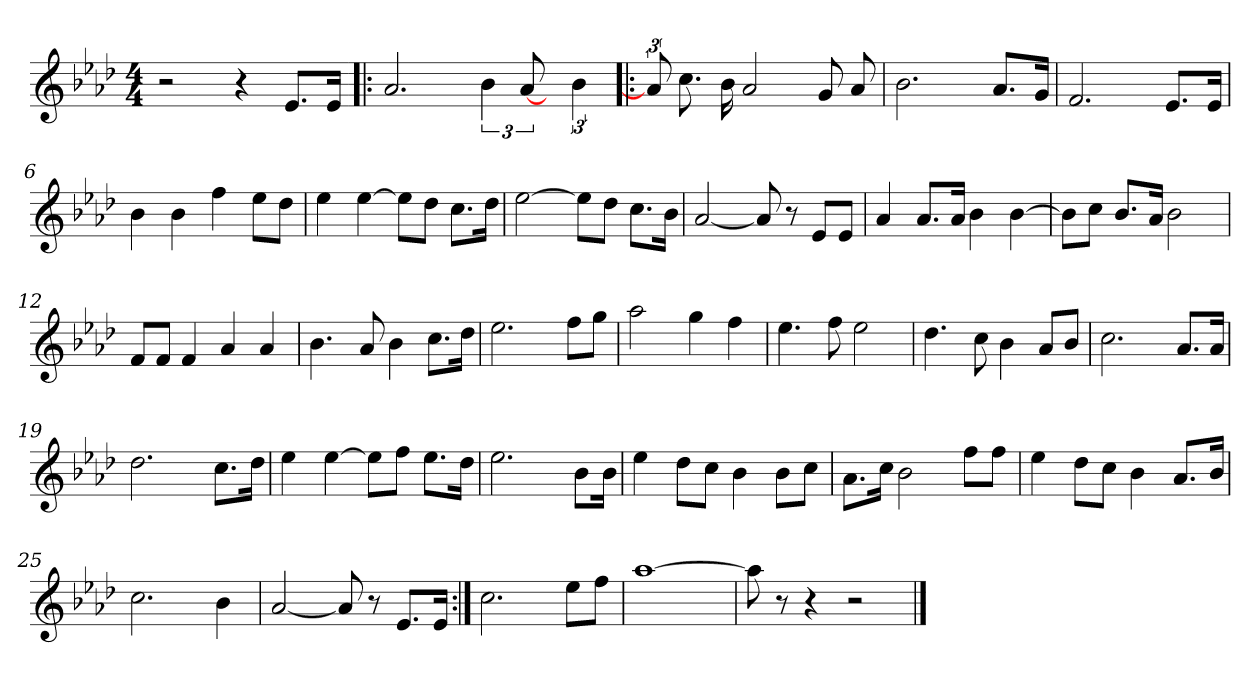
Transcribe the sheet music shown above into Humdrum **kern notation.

**kern
*part1
*staff1
*clefG2
*k[b-e-a-d-]
*A-:
*M4/4
=1
2r
4r
8.e-/L
16e-/Jk
=2|!:
2.a-
6b-
[12a-
12ryy
6b-
=3
12a-]
8.cc
16b-
2a-
8g
8a-
=4
2.b-
8.a-/L
16g/Jk
=5
2.f
8.e-/L
16e-/Jk
=6
4b-
4b-
4ff
8ee-\L
8dd-\J
=7
4ee-
[4ee-
8ee-\L]
8dd-\J
8.cc\L
16dd-\Jk
=8
[2ee-
8ee-\L]
8dd-\J
8.cc\L
16b-\Jk
=9
[2a-
8a-]
8r
8e-/L
8e-/J
=10
4a-
8.a-/L
16a-/Jk
4b-
[4b-
=11
8b-\L]
8cc\J
8.b-/L
16a-/Jk
2b-
=12
8f/L
8f/J
4f
4a-
4a-
=13
4.b-
8a-
4b-
8.cc\L
16dd-\Jk
=14
2.ee-
8ff\L
8gg\J
=15
2aa-
4gg
4ff
=16
4.ee-
8ff
2ee-
=17
4.dd-
8cc
4b-
8a-/L
8b-/J
=18
2.cc
8.a-/L
16a-/Jk
=19
2.dd-
8.cc\L
16dd-\Jk
=20
4ee-
[4ee-
8ee-\L]
8ff\J
8.ee-\L
16dd-\Jk
=21
2.ee-
8b-\L
16b-\Jk
=22
4ee-
8dd-\L
8cc\J
4b-
8b-\L
8cc\J
=23
8.a-\L
16cc\Jk
2b-
8ff\L
8ff\J
=24
4ee-
8dd-\L
8cc\J
4b-
8.a-/L
16b-/Jk
=25
2.cc
4b-
=26
[2a-
8a-]
8r
8.e-/L
16e-/Jk
=27:|!
2.cc
8ee-\L
8ff\J
=28
[1aa-
=29
8aa-]
8r
4r
2r
==
*-
